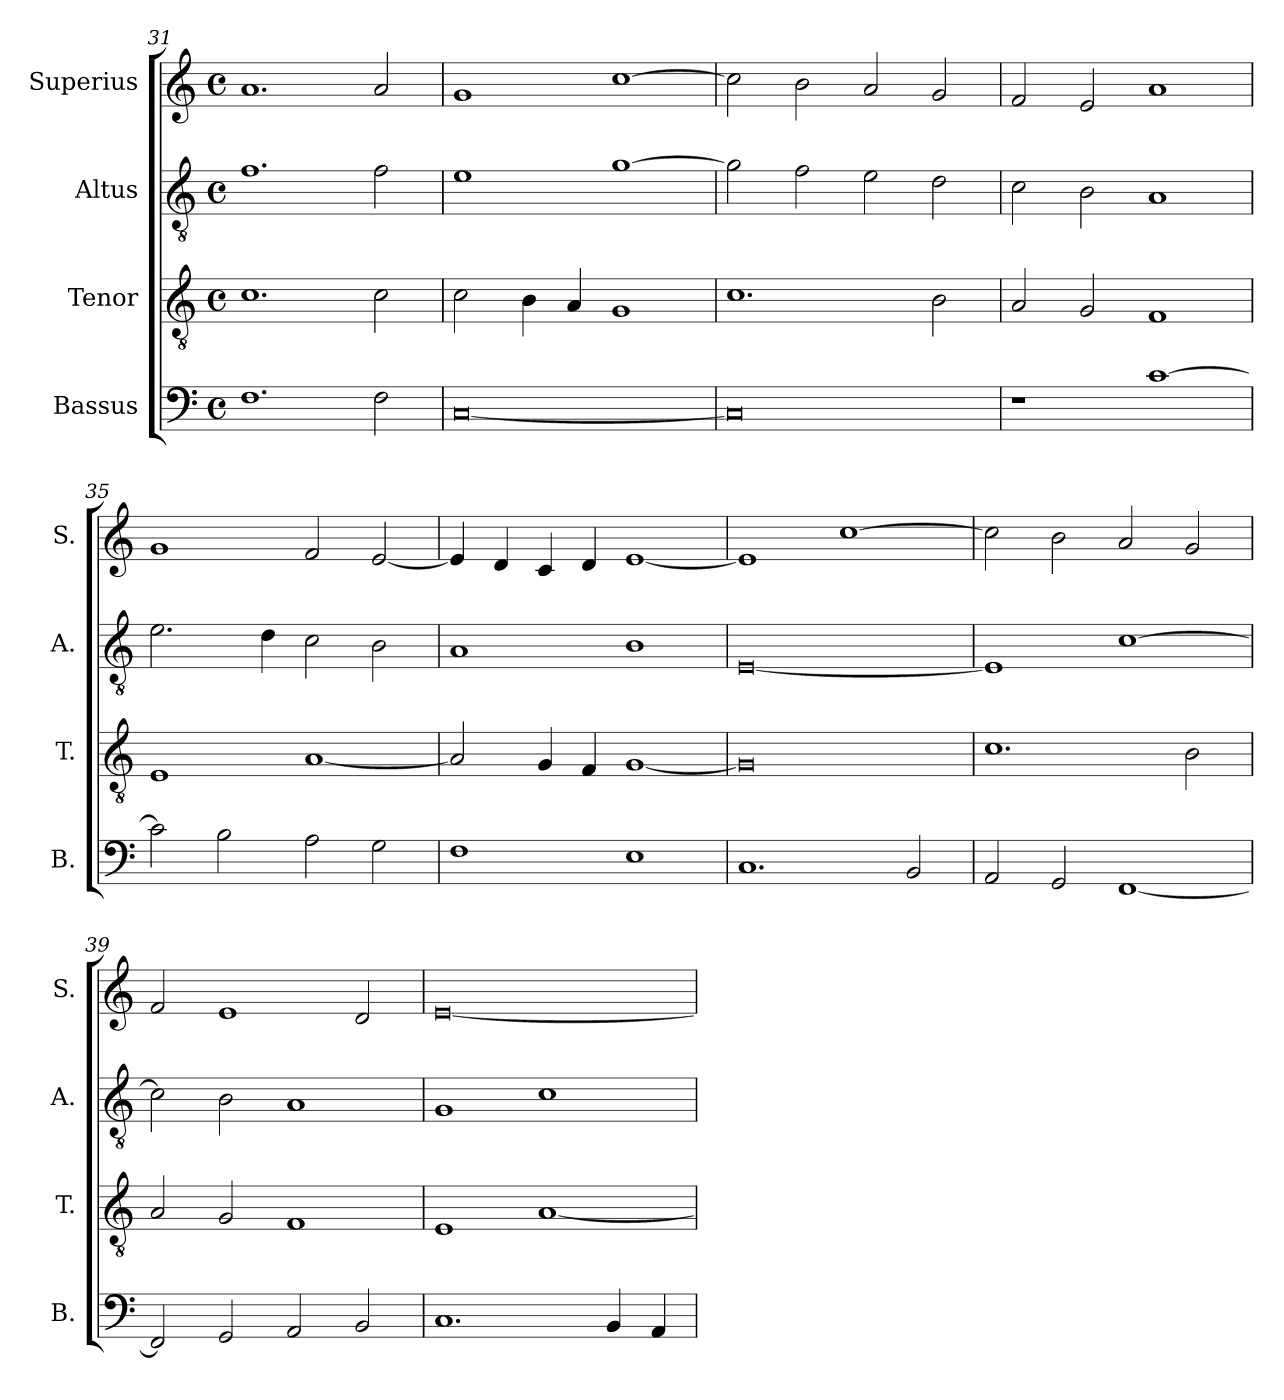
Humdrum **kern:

**kern	**kern	**kern	**kern
*part4	*part3	*part2	*part1
*staff4	*staff3	*staff2	*staff1
*I"Bassus	*I"Tenor	*I"Altus	*I"Superius
*I'B.	*I'T.	*I'A.	*I'S.
*clefF4	*clefGv2	*clefGv2	*clefG2
*	*ITrd7c12	*ITrd7c12	*
*k[]	*k[]	*k[]	*k[]
*C:	*C:	*C:	*C:
*M4/4	*M4/4	*M4/4	*M4/4
*met(c)	*met(c)	*met(c)	*met(c)
=31	=31	=31	=31
1.Fi	1.Ci	1.Fi	1.ai
2Fi\	2Ci\	2Fi\	2ai/
=32	=32	=32	=32
[<0Ci	2Ci\	1Ei	1gi
.	4BBi\	.	.
.	4AAi/	.	.
.	1GGi	[>1Gi	[>1cci
=33	=33	=33	=33
0Ci]	1.Ci	2Gi\]	2cci\]
.	.	2Fi\	2bi\
.	.	2Ei\	2ai/
.	2BBi\	2Di\	2gi/
=34	=34	=34	=34
1r	2AAi/	2Ci\	2fi/
.	2GGi/	2BBi\	2ei/
[>1ci	1FFi	1AAi	1ai
=35	=35	=35	=35
2ci\]	1EEi	2.Ei\	1gi
2Bi\	.	.	.
.	.	4Di\	.
2Ai\	[<1AAi	2Ci\	2fi/
2Gi\	.	2BBi\	[<2ei/
!!LO:PB:g=z
=36	=36	=36	=36
1Fi	2AAi/]	1AAi	4ei/]
.	.	.	4di/
.	4GGi/	.	4ci/
.	4FFi/	.	4di/
1Ei	[<1GGi	1BBi	[<1ei
=37	=37	=37	=37
1.Ci	0GGi]	[<0EEi	1ei]
.	.	.	[>1cci
2BBi/	.	.	.
=38	=38	=38	=38
2AAi/	1.Ci	1EEi]	2cci\]
2GGi/	.	.	2bi\
[<1FFi	.	[>1Ci	2ai/
.	2BBi\	.	2gi/
=39	=39	=39	=39
2FFi/]	2AAi/	2Ci\]	2fi/
2GGi/	2GGi/	2BBi\	1ei
2AAi/	1FFi	1AAi	.
2BBi/	.	.	2di/
=40	=40	=40	=40
1.Ci	1EEi	1GGi	[<0ei
.	[<1AAi	1Ci	.
4BBi/	.	.	.
4AAi/	.	.	.
=	=	=	=
*-	*-	*-	*-
